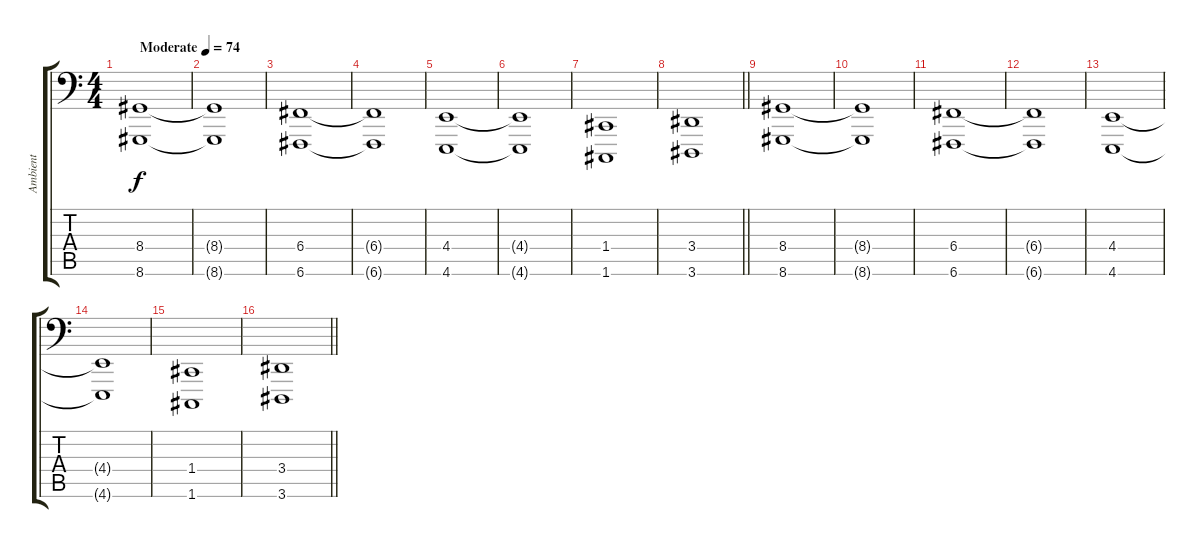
\track ("Ambient" "Ambient") {instrument pad3polysynth}
\staff {score tabs}
\tuning (D3 A2 F2 C2 G1 C1) {hide}
\ts (4 4)
\section ("" "")
\tempo (74 "Moderate")
\clef f4
\ks c
(8.4 8.6).1{dy f instrument pad3polysynth} |
(8.4{t} 8.6{t}).1 |
(6.4 6.6).1 |
(6.4{t} 6.6{t}).1 |
(4.4 4.6).1 |
(4.4{t} 4.6{t}).1 |
(1.4 1.6).1 |
\barLineRight lightlight
(3.4 3.6).1 |
\section ("" "")
(8.4 8.6).1 |
(8.4{t} 8.6{t}).1 |
(6.4 6.6).1 |
(6.4{t} 6.6{t}).1 |
(4.4 4.6).1 |
(4.4{t} 4.6{t}).1 |
(1.4 1.6).1 |
\barLineRight lightlight
(3.4 3.6).1
